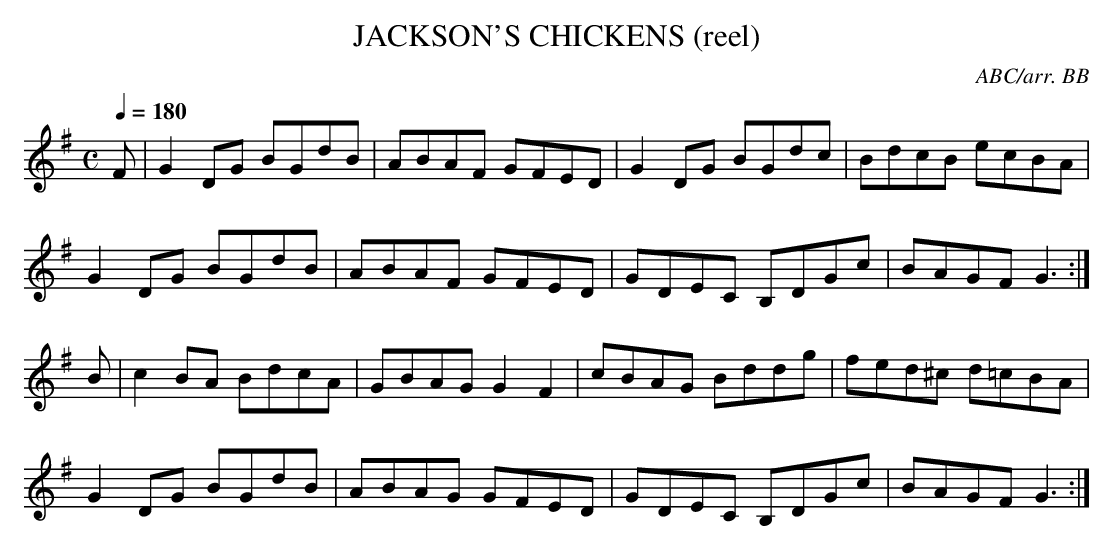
X:1
T:JACKSON'S CHICKENS (reel)
C:ABC/arr. BB
Q:1/4=180
M:C
K:G % source key = Bb
F|G2DG BGdB|ABAF GFED|G2DG BGdc|BdcB ecBA|
G2DG BGdB|ABAF GFED|GDEC B,DGc|BAGF G3 :|
B|c2BA BdcA|GBAG G2F2|cBAG Bddg|fed^c d=cBA|
G2DG BGdB|ABAG GFED|GDEC B,DGc|BAGF G3 :|
